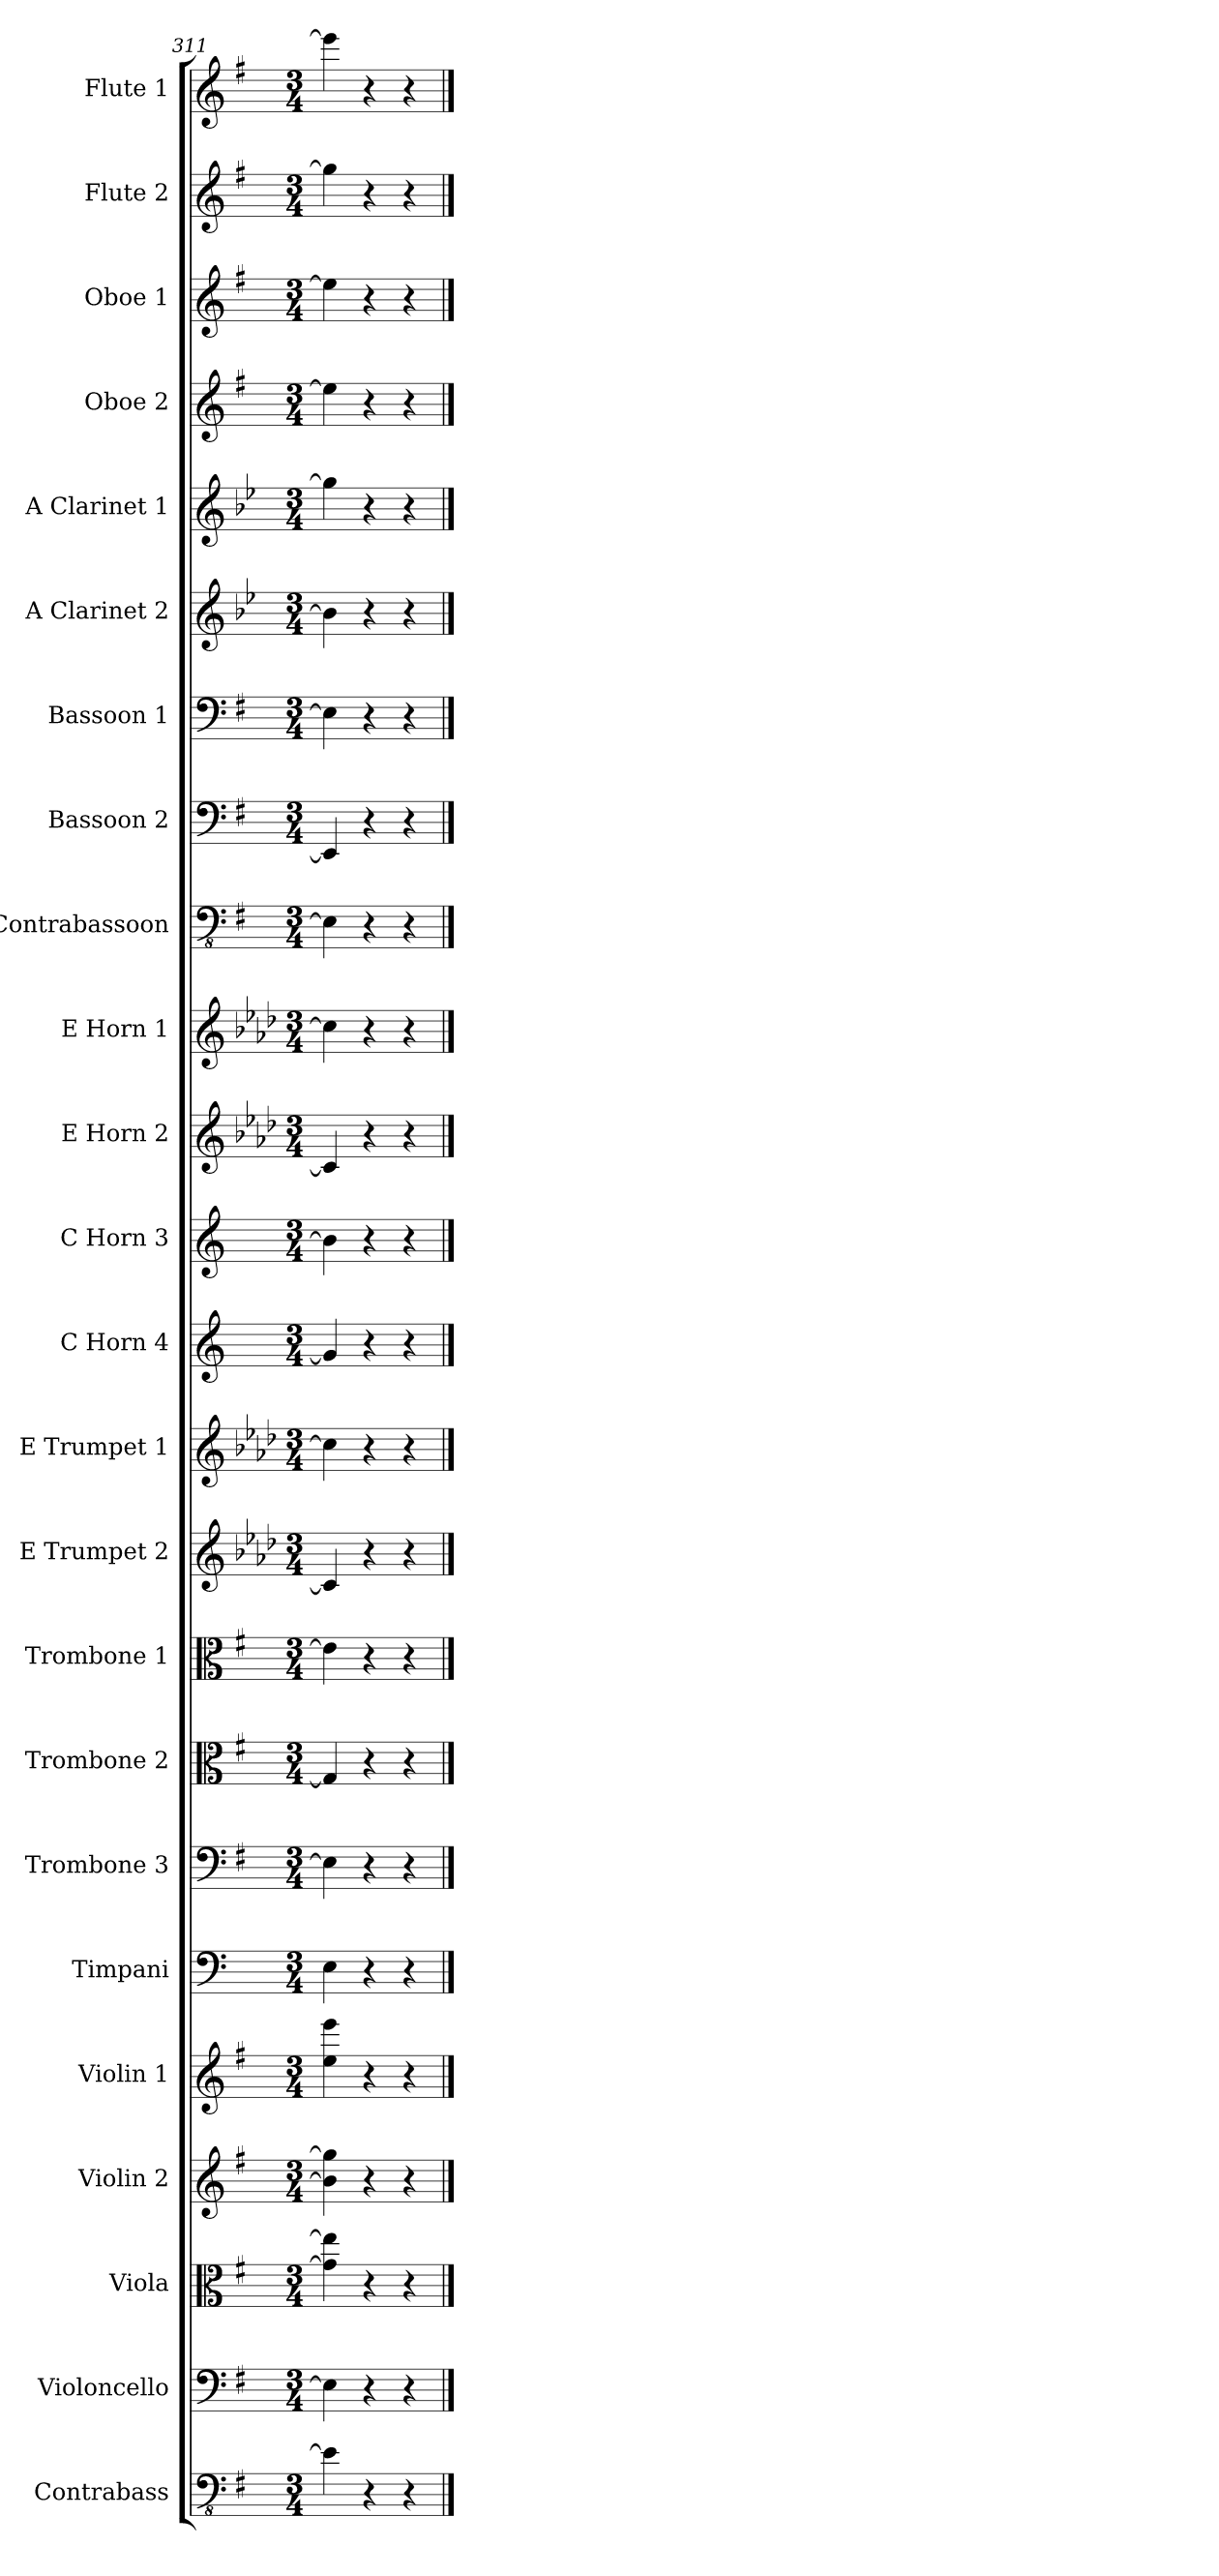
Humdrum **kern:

**kern	**kern	**kern	**kern	**kern	**kern	**kern	**kern	**kern	**kern	**kern	**kern	**kern	**kern	**kern	**kern	**kern	**kern	**kern	**kern	**kern	**kern	**kern	**kern
*part24	*part23	*part22	*part21	*part20	*part19	*part18	*part17	*part16	*part15	*part14	*part13	*part12	*part11	*part10	*part9	*part8	*part7	*part6	*part5	*part4	*part3	*part2	*part1
*staff24	*staff23	*staff22	*staff21	*staff20	*staff19	*staff18	*staff17	*staff16	*staff15	*staff14	*staff13	*staff12	*staff11	*staff10	*staff9	*staff8	*staff7	*staff6	*staff5	*staff4	*staff3	*staff2	*staff1
*I"Contrabass	*I"Violoncello	*I"Viola	*I"Violin 2	*I"Violin 1	*I"Timpani	*I"Trombone 3	*I"Trombone 2	*I"Trombone 1	*I"E Trumpet 2	*I"E Trumpet 1	*I"C Horn 4	*I"C Horn 3	*I"E Horn 2	*I"E Horn 1	*I"Contrabassoon	*I"Bassoon 2	*I"Bassoon 1	*I"A Clarinet 2	*I"A Clarinet 1	*I"Oboe 2	*I"Oboe 1	*I"Flute 2	*I"Flute 1
*I'Cb	*I'Vc	*I'Vla	*I'Vln 2	*I'Vln 1	*I'Timp	*I'Trb 3	*I'Trb 2	*I'Trb 1	*I'Tpt 2	*I'Tpt 1	*I'Hn 4	*I'Hn 3	*I'Hn 2	*I'Hn 1	*I'C Bsn	*I'Bsn 2	*I'Bsn 1	*I'Cl 2	*I'Cl 1	*I'Ob 2	*I'Ob 1	*I'Fl 2	*I'Fl 1
*clefFv4	*clefF4	*clefC3	*clefG2	*clefG2	*clefF4	*clefF4	*clefC3	*clefC3	*clefG2	*clefG2	*clefG2	*clefG2	*clefG2	*clefG2	*clefFv4	*clefF4	*clefF4	*clefG2	*clefG2	*clefG2	*clefG2	*clefG2	*clefG2
*ITrd7c12	*	*	*	*	*	*	*	*	*ITrd-2c-4	*ITrd-2c-4	*ITrd7c12	*ITrd7c12	*ITrd5c8	*ITrd5c8	*	*	*	*ITrd2c3	*ITrd2c3	*	*	*	*
*k[f#]	*k[f#]	*k[f#]	*k[f#]	*k[f#]	*k[]	*k[f#]	*k[f#]	*k[f#]	*k[]	*k[]	*k[]	*k[]	*k[]	*k[]	*k[f#]	*k[f#]	*k[f#]	*k[f#]	*k[f#]	*k[f#]	*k[f#]	*k[f#]	*k[f#]
*M3/4	*M3/4	*M3/4	*M3/4	*M3/4	*M3/4	*M3/4	*M3/4	*M3/4	*M3/4	*M3/4	*M3/4	*M3/4	*M3/4	*M3/4	*M3/4	*M3/4	*M3/4	*M3/4	*M3/4	*M3/4	*M3/4	*M3/4	*M3/4
=311	=311	=311	=311	=311	=311	=311	=311	=311	=311	=311	=311	=311	=311	=311	=311	=311	=311	=311	=311	=311	=311	=311	=311
4EE\]	4E\]	4g\] 4ee\]	4b\] 4gg\]	4ee\ 4eee\	4E\	4E\]	4G/]	4e\]	4e/]	4ee\]	4G/]	4B\]	4E/]	4e\]	4EE\]	4EE/]	4E\]	4g\]	4ee\]	4ee\]	4ee\]	4gg\]	4eee\]
4r	4r	4r	4r	4r	4r	4r	4r	4r	4r	4r	4r	4r	4r	4r	4r	4r	4r	4r	4r	4r	4r	4r	4r
4r	4r	4r	4r	4r	4r	4r	4r	4r	4r	4r	4r	4r	4r	4r	4r	4r	4r	4r	4r	4r	4r	4r	4r
==	==	==	==	==	==	==	==	==	==	==	==	==	==	==	==	==	==	==	==	==	==	==	==
*-	*-	*-	*-	*-	*-	*-	*-	*-	*-	*-	*-	*-	*-	*-	*-	*-	*-	*-	*-	*-	*-	*-	*-
